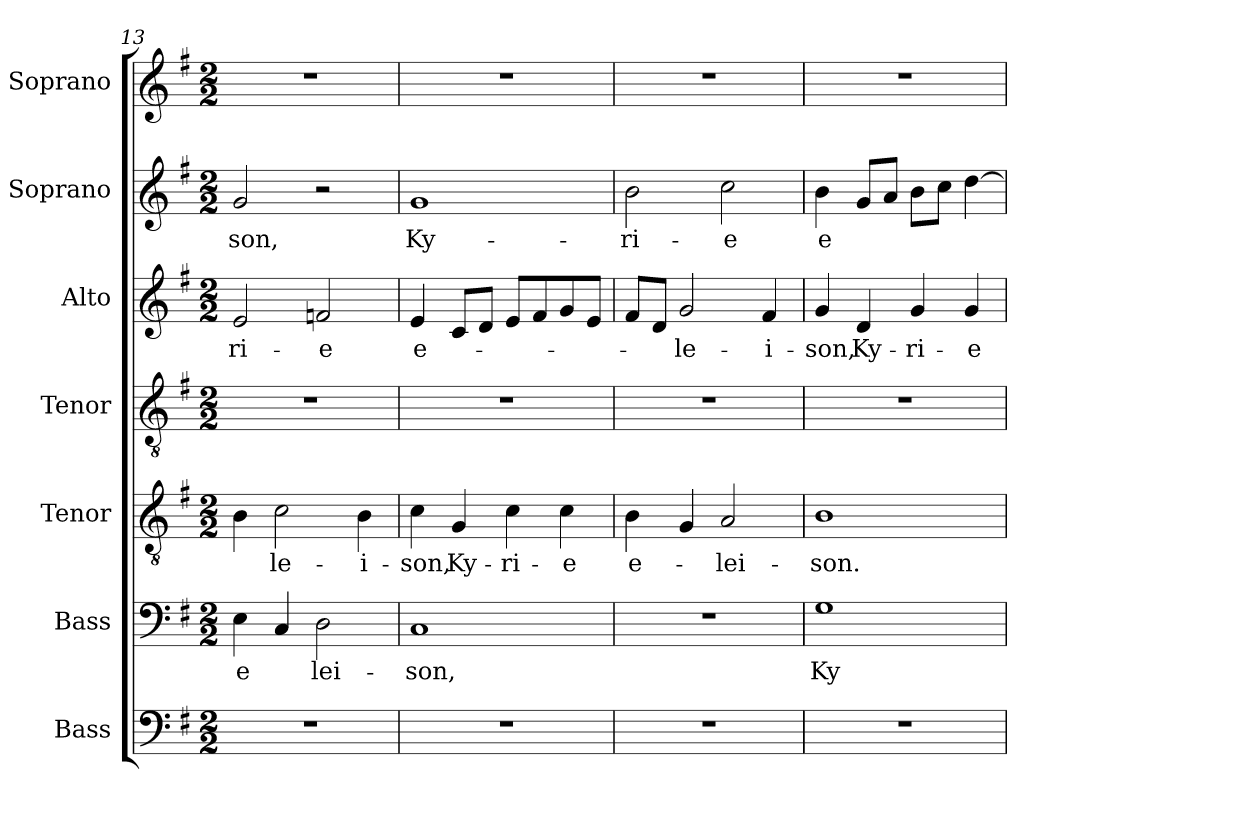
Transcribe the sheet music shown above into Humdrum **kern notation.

**kern	**kern	**text	**kern	**text	**kern	**kern	**text	**kern	**text	**kern
*part7	*part6	*part6	*part5	*part5	*part4	*part3	*part3	*part2	*part2	*part1
*staff7	*staff6	*staff6	*staff5	*staff5	*staff4	*staff3	*staff3	*staff2	*staff2	*staff1
*I"Bass	*I"Bass	*	*I"Tenor	*	*I"Tenor	*I"Alto	*	*I"Soprano	*	*I"Soprano
*I'B.	*I'B.	*	*I'T.	*	*I'T.	*I'A.	*	*I'S.	*	*I'S.
*clefF4	*clefF4	*	*clefGv2	*	*clefGv2	*clefG2	*	*clefG2	*	*clefG2
*	*	*	*ITrd7c12	*	*ITrd7c12	*	*	*	*	*
*k[f#]	*k[f#]	*	*k[f#]	*	*k[f#]	*k[f#]	*	*k[f#]	*	*k[f#]
*G:	*G:	*	*G:	*	*G:	*G:	*	*G:	*	*G:
*M2/2	*M2/2	*	*M2/2	*	*M2/2	*M2/2	*	*M2/2	*	*M2/2
=13	=13	=13	=13	=13	=13	=13	=13	=13	=13	=13
!	!	!LO:LY:b:color=#000000	!	!	!	!	!	!	!	!
!	!	!	!	!	!	!	!LO:LY:b:color=#000000	!	!	!
!	!	!	!	!	!	!	!	!	!LO:LY:b:color=#000000	!
1r	4Ei\	e	4BBi\	.	1r	2ei/	-ri-	2gi/	-son,	1r
!	!	!	!	!LO:LY:b:color=#000000	!	!	!	!	!	!
.	4Ci/	.	2Ci\	-le-	.	.	.	.	.	.
!	!	!LO:LY:b:color=#000000	!	!	!	!	!	!	!	!
!	!	!	!	!	!	!	!LO:LY:b:color=#000000	!	!	!
.	2Di\	lei-	.	.	.	2fni/	-e	2r	.	.
!	!	!	!	!LO:LY:b:color=#000000	!	!	!	!	!	!
.	.	.	4BBi\	-i-	.	.	.	.	.	.
!!LO:LB:g=z
=14	=14	=14	=14	=14	=14	=14	=14	=14	=14	=14
!	!	!LO:LY:b:color=#000000	!	!	!	!	!	!	!	!
!	!	!	!	!LO:LY:b:color=#000000	!	!	!	!	!	!
!	!	!	!	!	!	!	!LO:LY:b:color=#000000	!	!	!
!	!	!	!	!	!	!	!	!	!LO:LY:b:color=#000000	!
1r	1Ci	-son,	4Ci\	-son,	1r	4ei/	e-	1gi	Ky-	1r
!	!	!	!	!LO:LY:b:color=#000000	!	!	!	!	!	!
.	.	.	4GGi/	Ky-	.	8ci/L	.	.	.	.
.	.	.	.	.	.	8di/J	.	.	.	.
!	!	!	!	!LO:LY:b:color=#000000	!	!	!	!	!	!
.	.	.	4Ci\	-ri-	.	8ei/L	.	.	.	.
.	.	.	.	.	.	8f#i/	.	.	.	.
!	!	!	!	!LO:LY:b:color=#000000	!	!	!	!	!	!
.	.	.	4Ci\	-e	.	8gi/	.	.	.	.
.	.	.	.	.	.	8ei/J	.	.	.	.
=15	=15	=15	=15	=15	=15	=15	=15	=15	=15	=15
!	!	!	!	!LO:LY:b:color=#000000	!	!	!	!	!	!
!	!	!	!	!	!	!	!	!	!LO:LY:b:color=#000000	!
1r	1r	.	4BBi\	e-	1r	8f#i/L	.	2bi\	-ri-	1r
.	.	.	.	.	.	8di/J	.	.	.	.
!	!	!	!	!	!	!	!LO:LY:b:color=#000000	!	!	!
.	.	.	4GGi/	.	.	2gi/	-le-	.	.	.
!	!	!	!	!LO:LY:b:color=#000000	!	!	!	!	!	!
!	!	!	!	!	!	!	!	!	!LO:LY:b:color=#000000	!
.	.	.	2AAi/	-lei-	.	.	.	2cci\	-e	.
!	!	!	!	!	!	!	!LO:LY:b:color=#000000	!	!	!
.	.	.	.	.	.	4f#i/	-i-	.	.	.
=16	=16	=16	=16	=16	=16	=16	=16	=16	=16	=16
!	!	!LO:LY:b:color=#000000	!	!	!	!	!	!	!	!
!	!	!	!	!LO:LY:b:color=#000000	!	!	!	!	!	!
!	!	!	!	!	!	!	!LO:LY:b:color=#000000	!	!	!
!	!	!	!	!	!	!	!	!	!LO:LY:b:color=#000000	!
1r	1Gi	Ky-	1BBi	-son.	1r	4gi/	-son,	4bi\	e	1r
!	!	!	!	!	!	!	!LO:LY:b:color=#000000	!	!	!
.	.	.	.	.	.	4di/	Ky-	8gi/L	.	.
.	.	.	.	.	.	.	.	8ai/J	.	.
!	!	!	!	!	!	!	!LO:LY:b:color=#000000	!	!	!
.	.	.	.	.	.	4gi/	-ri-	8bi\L	.	.
.	.	.	.	.	.	.	.	8cci\J	.	.
!	!	!	!	!	!	!	!LO:LY:b:color=#000000	!	!	!
.	.	.	.	.	.	4gi/	-e	[4ddi\	.	.
=	=	=	=	=	=	=	=	=	=	=
*-	*-	*-	*-	*-	*-	*-	*-	*-	*-	*-
